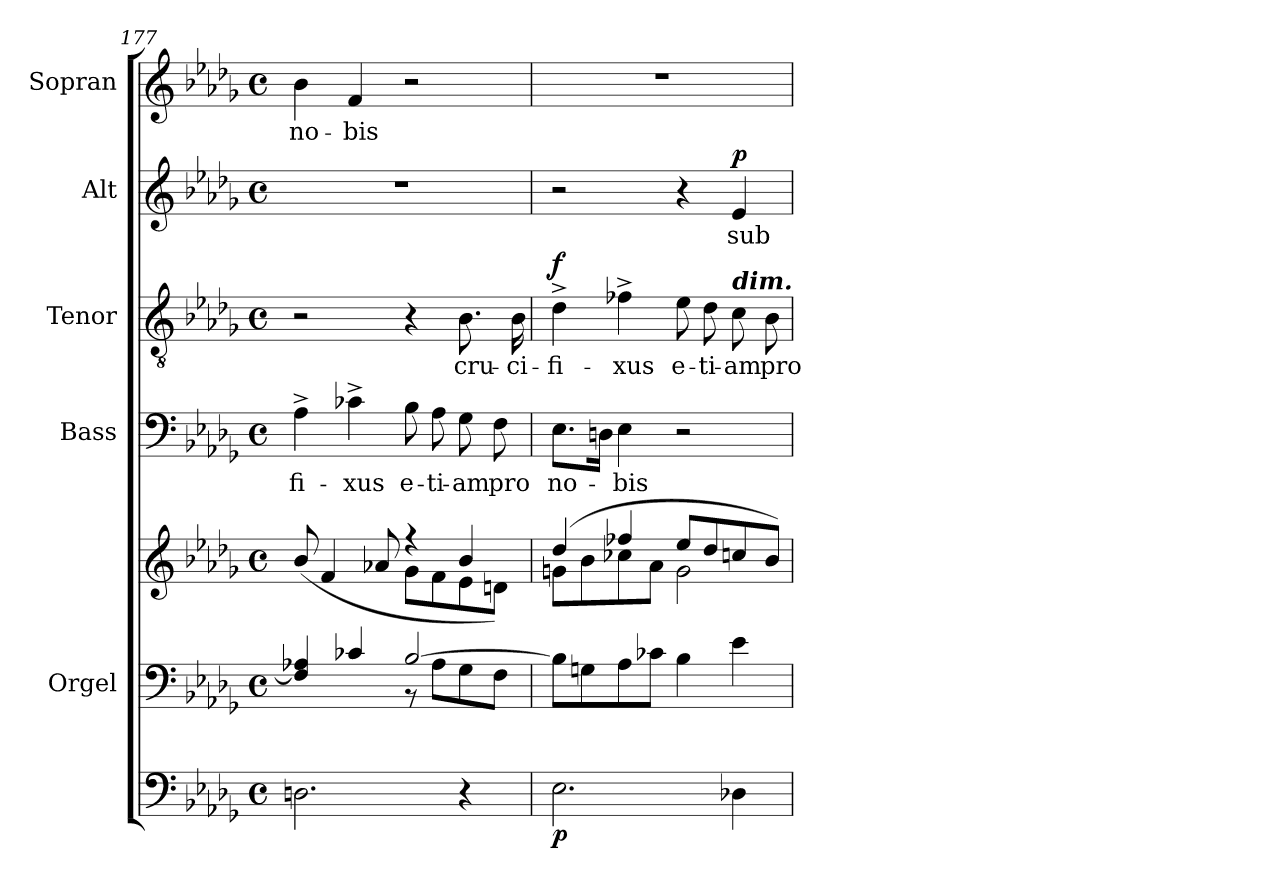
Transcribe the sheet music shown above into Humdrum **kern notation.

**kern	**dynam	**kern	**kern	**kern	**text	**kern	**text	**dynam	**kern	**text	**dynam	**kern	**text
*part6	*part6	*part5	*part5	*part4	*part4	*part3	*part3	*part3	*part2	*part2	*part2	*part1	*part1
*staff7	*staff7	*staff6	*staff5	*staff4	*staff4	*staff3	*staff3	*staff3	*staff2	*staff2	*staff2	*staff1	*staff1
*	*	*I"Orgel	*	*I"Bass	*	*I"Tenor	*	*	*I"Alt	*	*	*I"Sopran	*
*	*	*I'Org.	*	*I'B	*	*I'T	*	*	*I'A	*	*	*I'S	*
*clefF4	*	*clefF4	*clefG2	*clefF4	*	*clefGv2	*	*	*clefG2	*	*	*clefG2	*
*ITrd7c12	*	*	*	*	*	*	*	*	*	*	*	*	*
*k[b-e-a-d-g-]	*	*k[b-e-a-d-g-]	*k[b-e-a-d-g-]	*k[b-e-a-d-g-]	*	*k[b-e-a-d-g-]	*	*	*k[b-e-a-d-g-]	*	*	*k[b-e-a-d-g-]	*
*D-:	*	*D-:	*D-:	*D-:	*	*D-:	*	*	*D-:	*	*	*D-:	*
*M4/4	*	*M4/4	*M4/4	*M4/4	*	*M4/4	*	*	*M4/4	*	*	*M4/4	*
*met(c)	*	*met(c)	*met(c)	*met(c)	*	*met(c)	*	*	*met(c)	*	*	*met(c)	*
=177	=177	=177	=177	=177	=177	=177	=177	=177	=177	=177	=177	=177	=177
*	*	*^	*^	*	*	*	*	*	*	*	*	*	*
!	!	!	!	!	!	!	!LO:LY:b	!	!	!	!	!	!	!	!LO:LY:b
2.DDn\	.	4F/] 4A-X/	2ryy	(8b-/	2ryy	4A-^>\	-fi-	2r	.	.	1r	.	.	4b-\	no-
.	.	.	.	4f/	.	.	.	.	.	.	.	.	.	.	.
!	!	!	!	!	!	!	!LO:LY:b	!	!	!	!	!	!	!	!LO:LY:b
.	.	4c-X/	.	.	.	4c-X^>\	-xus	.	.	.	.	.	.	4f/	-bis
.	.	.	.	8a-X/	.	.	.	.	.	.	.	.	.	.	.
!	!	!	!	!	!	!	!LO:LY:b	!	!	!	!	!	!	!	!
.	.	[>2B-/	8r	4ree	8g-\L	8B-\	e-	4r	.	.	.	.	.	2r	.
!	!	!	!	!	!	!	!LO:LY:b	!	!	!	!	!	!	!	!
.	.	.	8A-\L	.	8f\	8A-\	-ti-	.	.	.	.	.	.	.	.
!	!	!	!	!	!	!	!LO:LY:b	!	!LO:LY:b	!	!	!	!	!	!
4r	.	.	8G-\	4b-/	8e-\	8G-\	-am	8.B-\	cru-	.	.	.	.	.	.
!	!	!	!	!	!	!	!LO:LY:b	!	!	!	!	!	!	!	!
.	.	.	8F\J	.	8dn\J)	8F\	pro	.	.	.	.	.	.	.	.
!	!	!	!	!	!	!	!	!	!LO:LY:b	!	!	!	!	!	!
.	.	.	.	.	.	.	.	16B-\	-ci-	.	.	.	.	.	.
*	*	*v	*v	*	*	*	*	*	*	*	*	*	*	*	*
=178	=178	=178	=178	=178	=178	=178	=178	=178	=178	=178	=178	=178	=178	=178
!	!LO:DY:b	!	!	!	!	!LO:LY:b	!	!LO:LY:b	!LO:DY:a	!	!	!	!	!
2.EE-\	p	8B-\L]	(4dd-/	8gn\L	8.E-\L	no-	4d-^>\	-fi-	f	2r	.	.	1r	.
.	.	8Gn\	.	8b-\	.	.	.	.	.	.	.	.	.	.
.	.	.	.	.	16Dn\Jk	.	.	.	.	.	.	.	.	.
!	!	!	!	!	!	!LO:LY:b	!	!LO:LY:b	!	!	!	!	!	!
.	.	8A-\	4ff-X/	8cc-X\	4E-\	-bis	4f-X^>\	-xus	.	.	.	.	.	.
.	.	8c-X\J	.	8a-\J	.	.	.	.	.	.	.	.	.	.
!	!	!	!	!	!	!	!	!LO:LY:b	!	!	!	!	!	!
.	.	4B-\	8ee-/L	2g\	2r	.	8e-\	e-	.	4r	.	.	.	.
!	!	!	!	!	!	!	!	!LO:LY:b	!	!	!	!	!	!
.	.	.	8dd-/	.	.	.	8d-\	-ti-	.	.	.	.	.	.
!	!	!	!	!	!	!	!LO:TX:a:Bi:t=dim.	!	!	!	!	!	!	!
!	!	!	!	!	!	!	!	!LO:LY:b	!	!	!LO:LY:b	!LO:DY:a	!	!
4DD-X\	.	4e-\	8ccn/	.	.	.	8c\	-am	.	4e-/	sub	p	.	.
!	!	!	!	!	!	!	!	!LO:LY:b	!	!	!	!	!	!
.	.	.	8b-/J)	.	.	.	8B-\	pro	.	.	.	.	.	.
*	*	*	*v	*v	*	*	*	*	*	*	*	*	*	*
=	=	=	=	=	=	=	=	=	=	=	=	=	=
*-	*-	*-	*-	*-	*-	*-	*-	*-	*-	*-	*-	*-	*-
